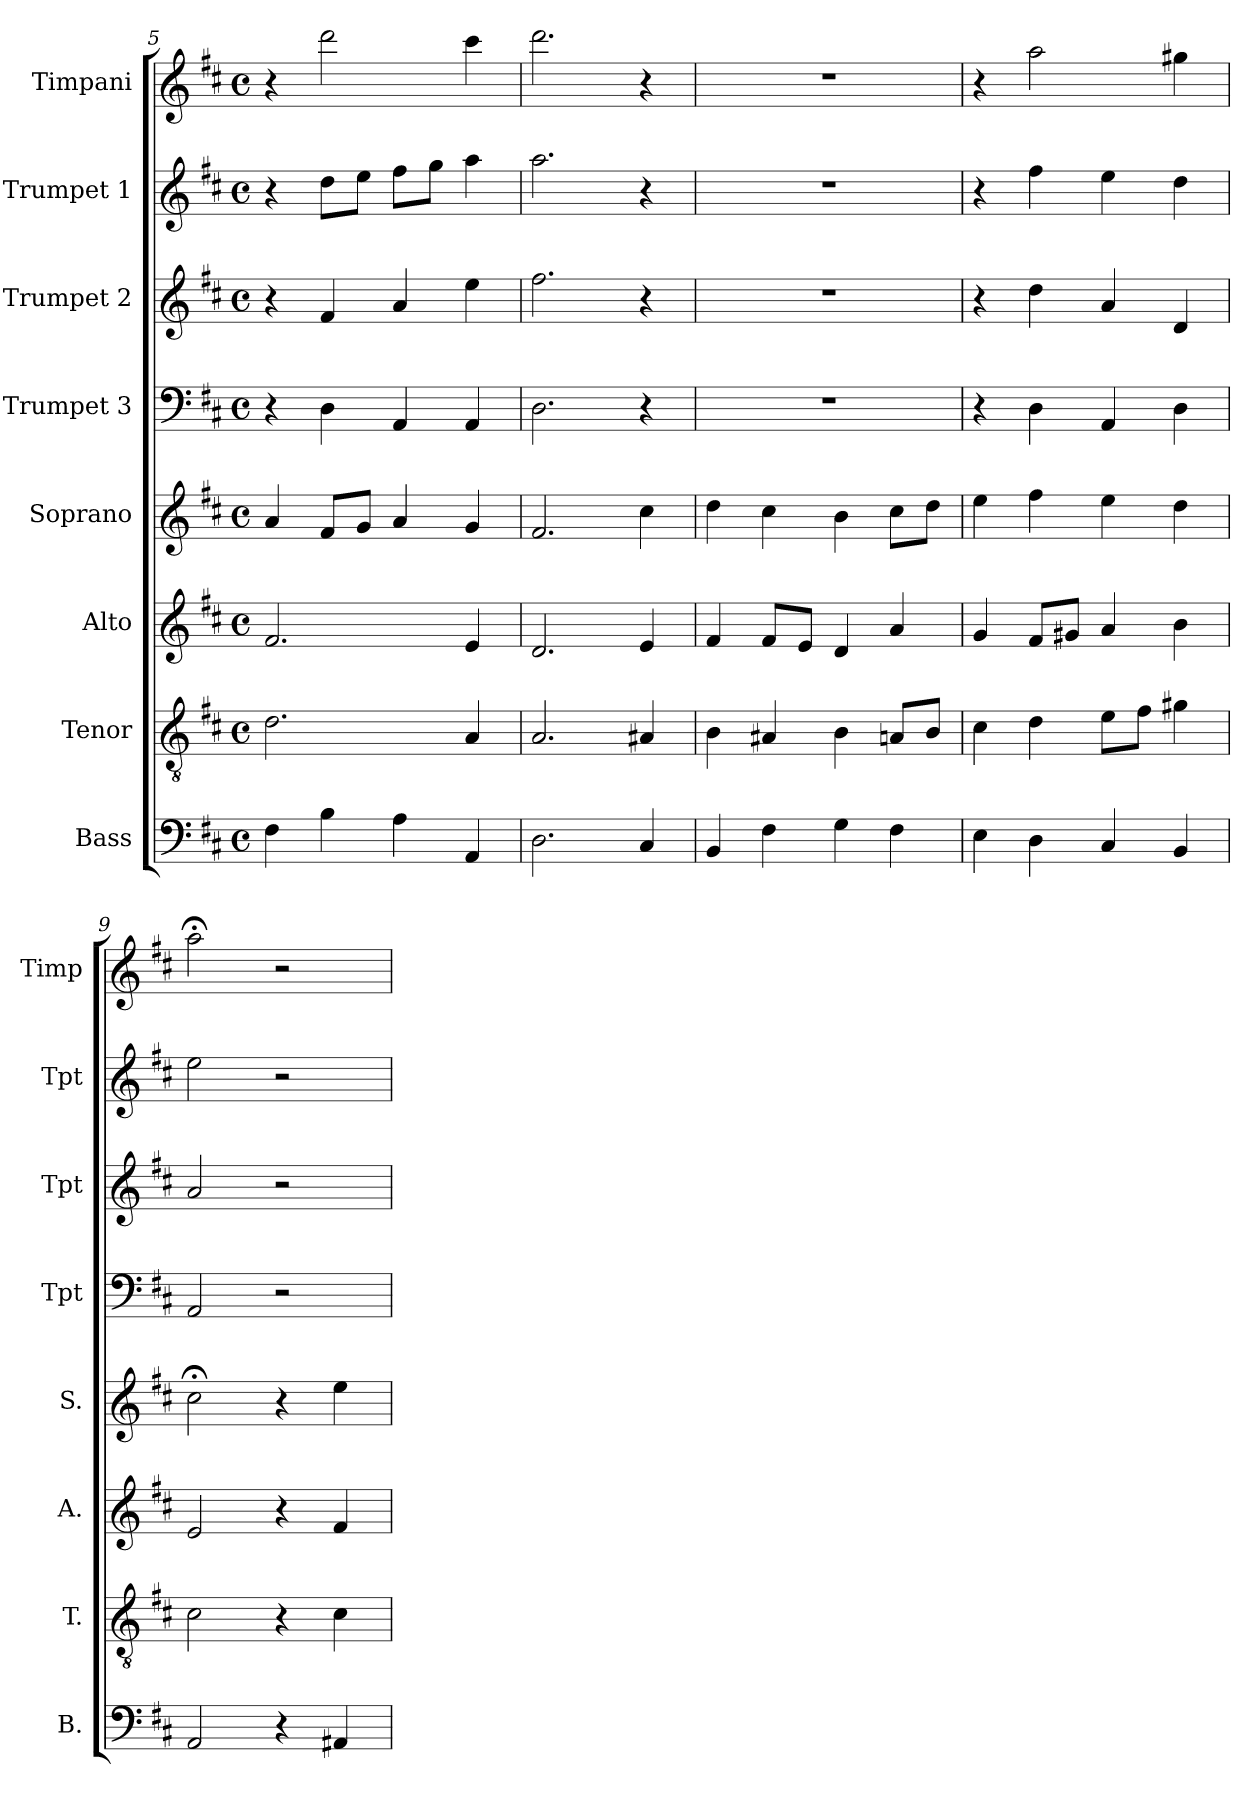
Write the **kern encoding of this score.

**kern	**kern	**kern	**kern	**kern	**kern	**kern	**kern
*part8	*part7	*part6	*part5	*part4	*part3	*part2	*part1
*staff8	*staff7	*staff6	*staff5	*staff4	*staff3	*staff2	*staff1
*I"Bass	*I"Tenor	*I"Alto	*I"Soprano	*I"Trumpet 3	*I"Trumpet 2	*I"Trumpet 1	*I"Timpani
*I'B.	*I'T.	*I'A.	*I'S.	*I'Tpt	*I'Tpt	*I'Tpt	*I'Timp
*clefF4	*clefGv2	*clefG2	*clefG2	*clefF4	*clefG2	*clefG2	*clefG2
*	*	*	*	*	*ITrd1c2	*ITrd1c2	*ITrd1c2
*k[f#c#]	*k[f#c#]	*k[f#c#]	*k[f#c#]	*k[f#c#]	*k[]	*k[]	*k[]
*D:	*D:	*D:	*D:	*D:	*C:	*C:	*C:
*M4/4	*M4/4	*M4/4	*M4/4	*M4/4	*M4/4	*M4/4	*M4/4
*met(c)	*met(c)	*met(c)	*met(c)	*met(c)	*met(c)	*met(c)	*met(c)
=5	=5	=5	=5	=5	=5	=5	=5
4F#\	2.d\	2.f#/	4a/	4r	4r	4r	4r
4B\	.	.	8f#/L	4D\	4e/	8cc\L	2ccc\
.	.	.	8g/J	.	.	8dd\J	.
4A\	.	.	4a/	4AA/	4g/	8ee\L	.
.	.	.	.	.	.	8ff\J	.
4AA/	4A/	4e/	4g/	4AA/	4dd\	4gg\	4bb\
!!LO:LB:g=z
=6	=6	=6	=6	=6	=6	=6	=6
2.D\	2.A/	2.d/	2.f#/	2.D\	2.ee\	2.gg\	2.ccc\
4C#/	4A#X/	4e/	4cc#\	4r	4r	4r	4r
=7	=7	=7	=7	=7	=7	=7	=7
4BB/	4B\	4f#/	4dd\	1r	1r	1r	1r
4F#\	4A#X/	8f#/L	4cc#\	.	.	.	.
.	.	8e/J	.	.	.	.	.
4G\	4B\	4d/	4b\	.	.	.	.
4F#\	8An/L	4a/	8cc#\L	.	.	.	.
.	8B/J	.	8dd\J	.	.	.	.
=8	=8	=8	=8	=8	=8	=8	=8
4E\	4c#\	4g/	4ee\	4r	4r	4r	4r
4D\	4d\	8f#/L	4ff#\	4D\	4cc\	4ee\	2gg\
.	.	8g#X/J	.	.	.	.	.
4C#/	8e\L	4a/	4ee\	4AA/	4g/	4dd\	.
.	8f#\J	.	.	.	.	.	.
4BB/	4g#X\	4b\	4dd\	4D\	4c/	4cc\	4ff#X\
=9	=9	=9	=9	=9	=9	=9	=9
2AA/	2c#\	2e/	2cc#;<\	2AA/	2g/	2dd\	2gg;<\
4r	4r	4r	4r	2r	2r	2r	2r
4AA#X/	4c#\	4f#/	4ee\	.	.	.	.
=	=	=	=	=	=	=	=
*-	*-	*-	*-	*-	*-	*-	*-
